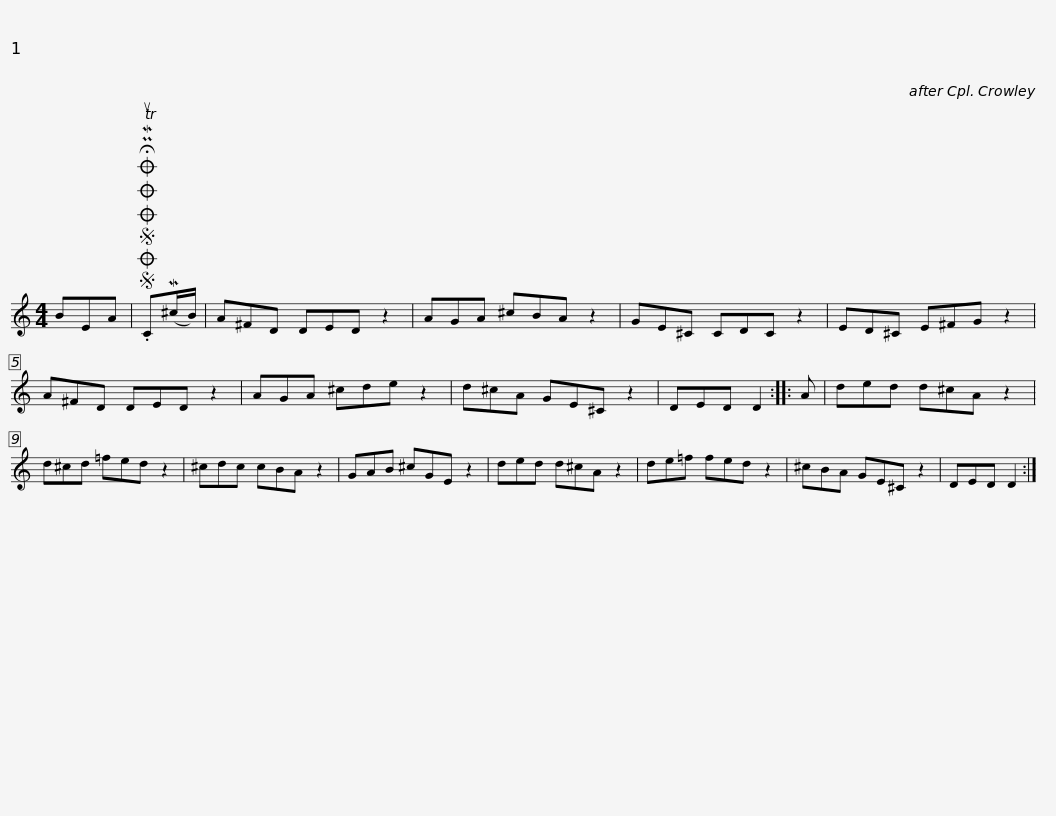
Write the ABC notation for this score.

X:1
L:1/8
M:4/4
I:linebreak $
K:C
V:1 treble
V:1
 BEA |SOSOOO .!fermata!PMTuC(M^c/B/) | A^FD DED z2 | AGA ^cBA z2 | GE^C CDC z2 | %5
 ED^C E^FG z2 | A^FD DED z2 |$ AGA ^cde z2 | d^cA GE^C z2 | DED D2 :: %10
 A | ded d^cA z2 | d^cd =fed z2 | ^cdc cBA z2 |$ GAB ^cGE z2 | %15
 ded d^cA z2 | de=f fed z2 | ^cBA GE^C z2 | DED D2 :| %19
